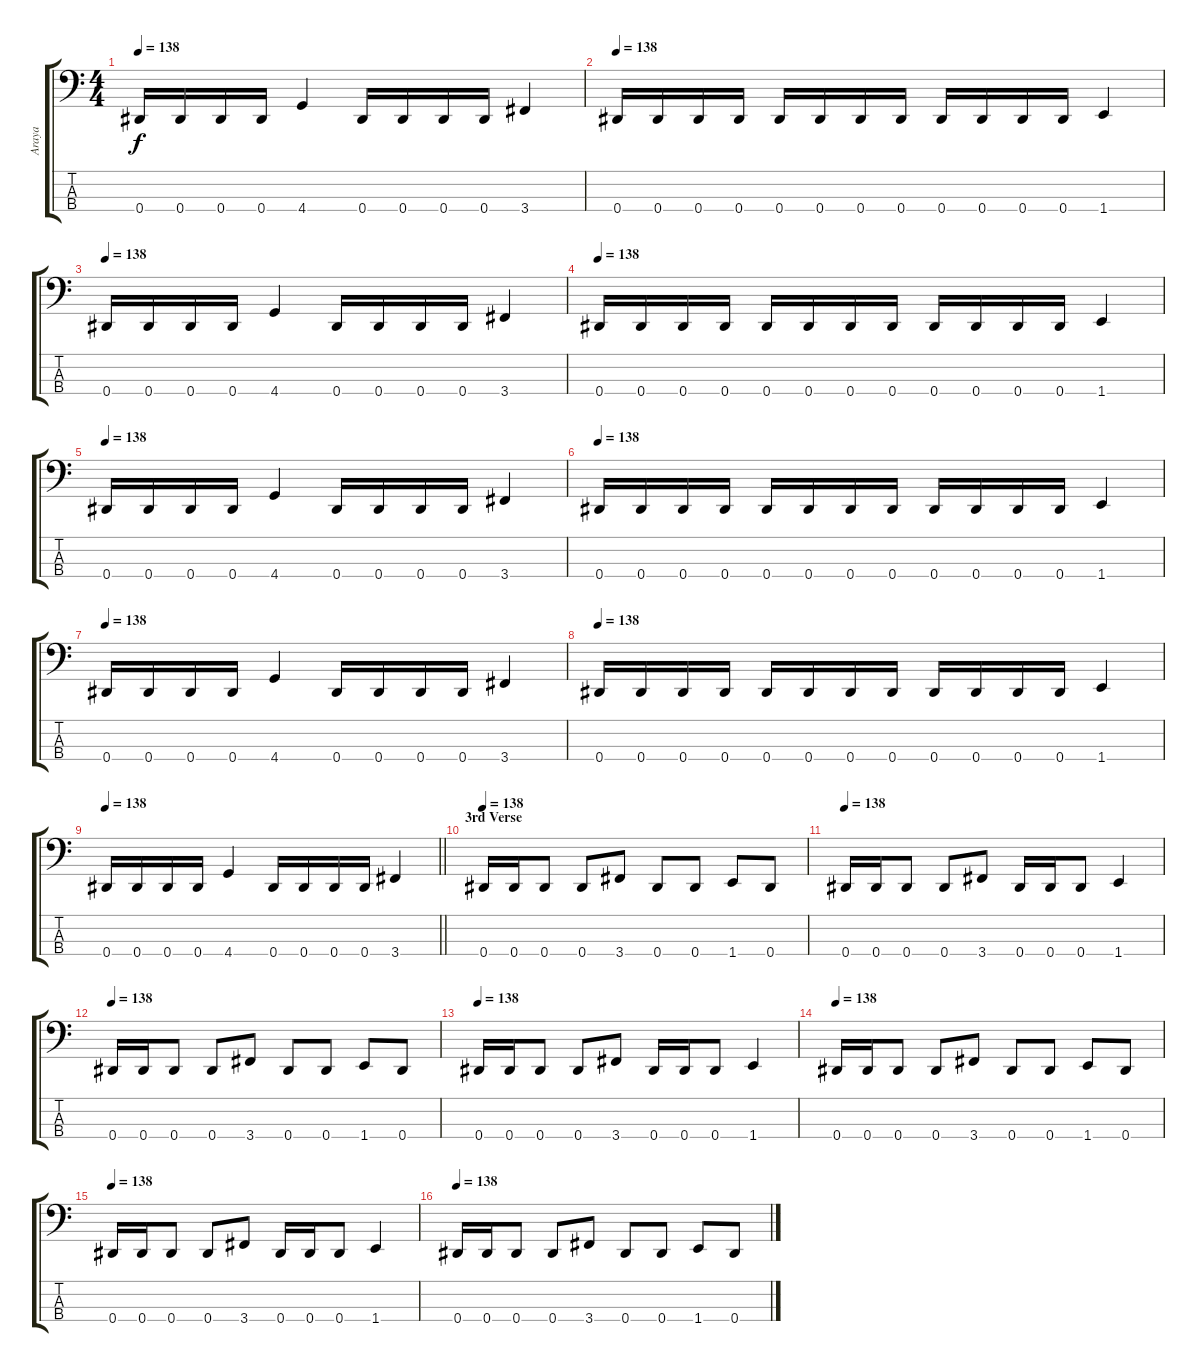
\track ("Araya" "Araya") {instrument electricbasspick}
\staff {score tabs}
\tuning (Gb2 Db2 Ab1 Eb1) {hide}
\ts (4 4)
\tempo 138
\clef f4
\ks c
0.4.16{dy f} 0.4.16 0.4.16 0.4.16 4.4.4 0.4.16 0.4.16 0.4.16 0.4.16 3.4.4 |
\tempo 138
0.4.16 0.4.16 0.4.16 0.4.16 0.4.16 0.4.16 0.4.16 0.4.16 0.4.16 0.4.16 0.4.16 0.4.16 1.4.4 |
\tempo 138
0.4.16 0.4.16 0.4.16 0.4.16 4.4.4 0.4.16 0.4.16 0.4.16 0.4.16 3.4.4 |
\tempo 138
0.4.16 0.4.16 0.4.16 0.4.16 0.4.16 0.4.16 0.4.16 0.4.16 0.4.16 0.4.16 0.4.16 0.4.16 1.4.4 |
\tempo 138
0.4.16 0.4.16 0.4.16 0.4.16 4.4.4 0.4.16 0.4.16 0.4.16 0.4.16 3.4.4 |
\tempo 138
0.4.16 0.4.16 0.4.16 0.4.16 0.4.16 0.4.16 0.4.16 0.4.16 0.4.16 0.4.16 0.4.16 0.4.16 1.4.4 |
\tempo 138
0.4.16 0.4.16 0.4.16 0.4.16 4.4.4 0.4.16 0.4.16 0.4.16 0.4.16 3.4.4 |
\tempo 138
0.4.16 0.4.16 0.4.16 0.4.16 0.4.16 0.4.16 0.4.16 0.4.16 0.4.16 0.4.16 0.4.16 0.4.16 1.4.4 |
\tempo 138
\barLineRight lightlight
0.4.16 0.4.16 0.4.16 0.4.16 4.4.4 0.4.16 0.4.16 0.4.16 0.4.16 3.4.4 |
\section ("" "3rd Verse")
\tempo 138
0.4.16 0.4.16 0.4.8 0.4.8 3.4.8 0.4.8 0.4.8 1.4.8 0.4.8 |
\tempo 138
0.4.16 0.4.16 0.4.8 0.4.8 3.4.8 0.4.16 0.4.16 0.4.8 1.4.4 |
\tempo 138
0.4.16 0.4.16 0.4.8 0.4.8 3.4.8 0.4.8 0.4.8 1.4.8 0.4.8 |
\tempo 138
0.4.16 0.4.16 0.4.8 0.4.8 3.4.8 0.4.16 0.4.16 0.4.8 1.4.4 |
\tempo 138
0.4.16 0.4.16 0.4.8 0.4.8 3.4.8 0.4.8 0.4.8 1.4.8 0.4.8 |
\tempo 138
0.4.16 0.4.16 0.4.8 0.4.8 3.4.8 0.4.16 0.4.16 0.4.8 1.4.4 |
\tempo 138
0.4.16 0.4.16 0.4.8 0.4.8 3.4.8 0.4.8 0.4.8 1.4.8 0.4.8
